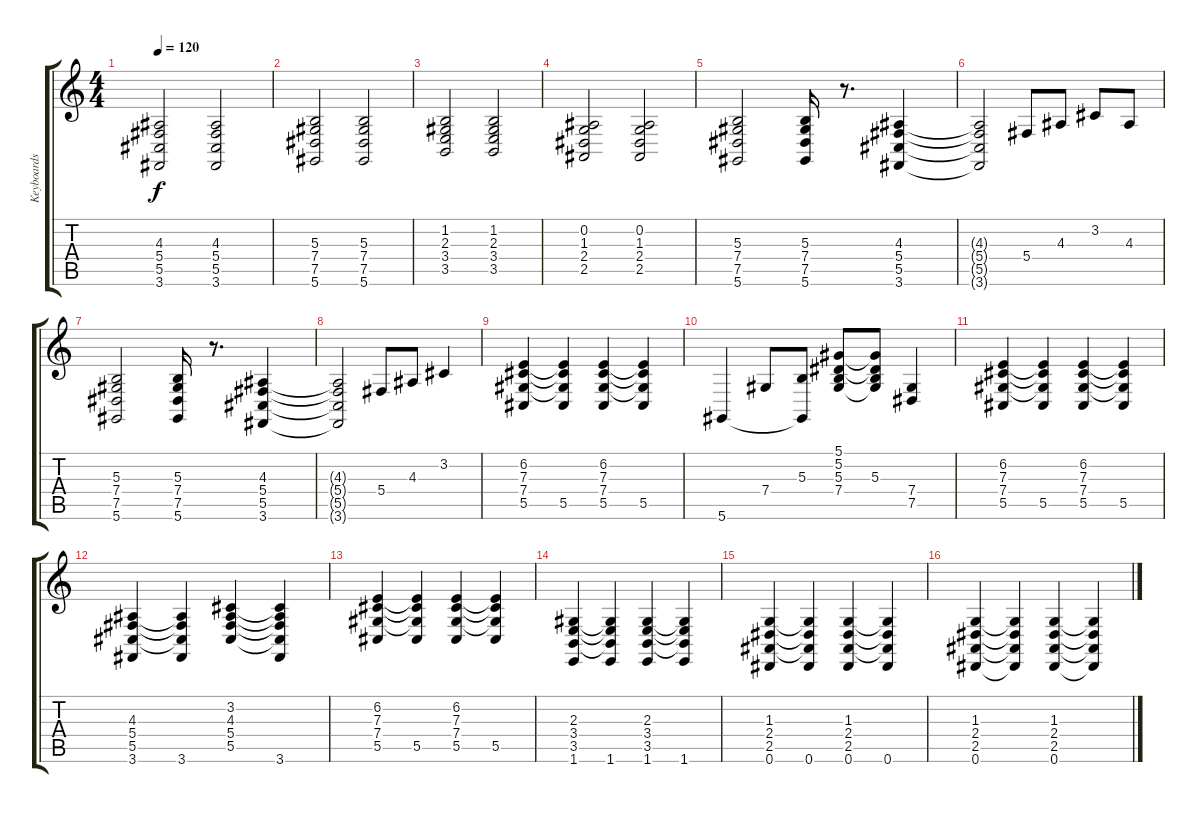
\track ("Keyboards 1" "Keyboards ") {instrument brightacousticpiano}
\staff {score tabs}
\tuning (Eb4 Bb3 Gb3 Db3 Ab2 Eb2) {hide}
\ts (4 4)
\tempo 120
\clef g2
\ks c
(4.3 5.4 5.5 3.6).2{dy f} (4.3 5.4 5.5 3.6).2 |
(5.3 7.4 7.5 5.6).2 (5.3 7.4 7.5 5.6).2 |
(1.2 2.3 3.4 3.5).2 (1.2 2.3 3.4 3.5).2 |
(0.2 1.3 2.4 2.5).2 (0.2 1.3 2.4 2.5).2 |
(5.3 7.4 7.5 5.6).2 (5.3 7.4 7.5 5.6).16 r.8{d} (4.3 5.4 5.5 3.6).4 |
(4.3{t} 5.4{t} 5.5{t} 3.6{t}).2 5.4.8 4.3.8 3.2.8 4.3.8 |
(5.3 7.4 7.5 5.6).2 (5.3 7.4 7.5 5.6).16 r.8{d} (4.3 5.4 5.5 3.6).4 |
(4.3{t} 5.4{t} 5.5{t} 3.6{t}).2 5.4.8 4.3.8 3.2.4 |
(6.2 7.3 7.4 5.5).4 (6.2{t} 7.3{t} 7.4{t} 5.5).4 (6.2 7.3 7.4 5.5).4 (6.2{t} 7.3{t} 7.4{t} 5.5).4 |
5.6.4 7.4.8 (5.3 5.6{t}).8 (5.1 5.2 5.3 7.4).8 (5.1{t} 5.2{t} 5.3 7.4{t}).8 (7.4 7.5).4 |
(6.2 7.3 7.4 5.5).4 (6.2{t} 7.3{t} 7.4{t} 5.5).4 (6.2 7.3 7.4 5.5).4 (6.2{t} 7.3{t} 7.4{t} 5.5).4 |
(4.3 5.4 5.5 3.6).4 (4.3{t} 5.4{t} 5.5{t} 3.6).4 (3.2 4.3 5.4 5.5).4 (3.2{t} 4.3{t} 5.4{t} 5.5{t} 3.6).4 |
(6.2 7.3 7.4 5.5).4 (6.2{t} 7.3{t} 7.4{t} 5.5).4 (6.2 7.3 7.4 5.5).4 (6.2{t} 7.3{t} 7.4{t} 5.5).4 |
(2.3 3.4 3.5 1.6).4 (2.3{t} 3.4{t} 3.5{t} 1.6).4 (2.3 3.4 3.5 1.6).4 (2.3{t} 3.4{t} 3.5{t} 1.6).4 |
(1.3 2.4 2.5 0.6).4 (1.3{t} 2.4{t} 2.5{t} 0.6).4 (1.3 2.4 2.5 0.6).4 (1.3{t} 2.4{t} 2.5{t} 0.6).4 |
(1.3 2.4 2.5 0.6).4 (1.3{t} 2.4{t} 2.5{t} 0.6{t}).4 (1.3 2.4 2.5 0.6).4 (1.3{t} 2.4{t} 2.5{t} 0.6{t}).4
